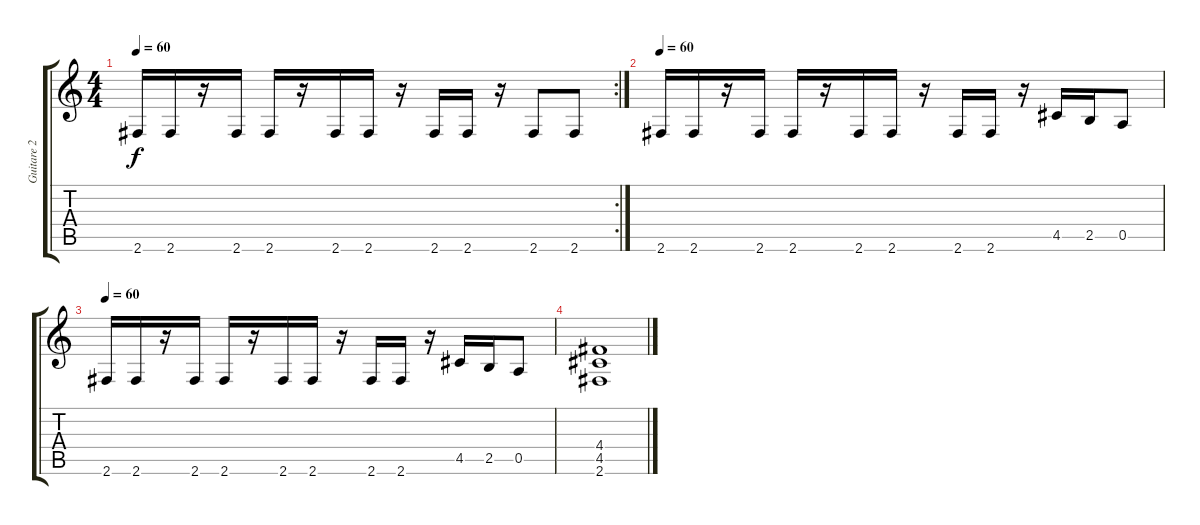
\track ("Guitare 2" "Guitare 2") {instrument overdrivenguitar}
\staff {score tabs}
\tuning (E4 B3 G3 D3 A2 E2) {hide}
\rc 2
\ts (4 4)
\tempo 60
\clef g2
\ks c
2.6.16{dy f} 2.6.16 r.16 2.6.16 2.6.16 r.16 2.6.16 2.6.16 r.16 2.6.16 2.6.16 r.16 2.6.8 2.6.8 |
\tempo 60
2.6.16 2.6.16 r.16 2.6.16 2.6.16 r.16 2.6.16 2.6.16 r.16 2.6.16 2.6.16 r.16 4.5.16 2.5.16 0.5.8 |
\tempo 60
2.6.16 2.6.16 r.16 2.6.16 2.6.16 r.16 2.6.16 2.6.16 r.16 2.6.16 2.6.16 r.16 4.5.16 2.5.16 0.5.8 |
(4.4 4.5 2.6).1
